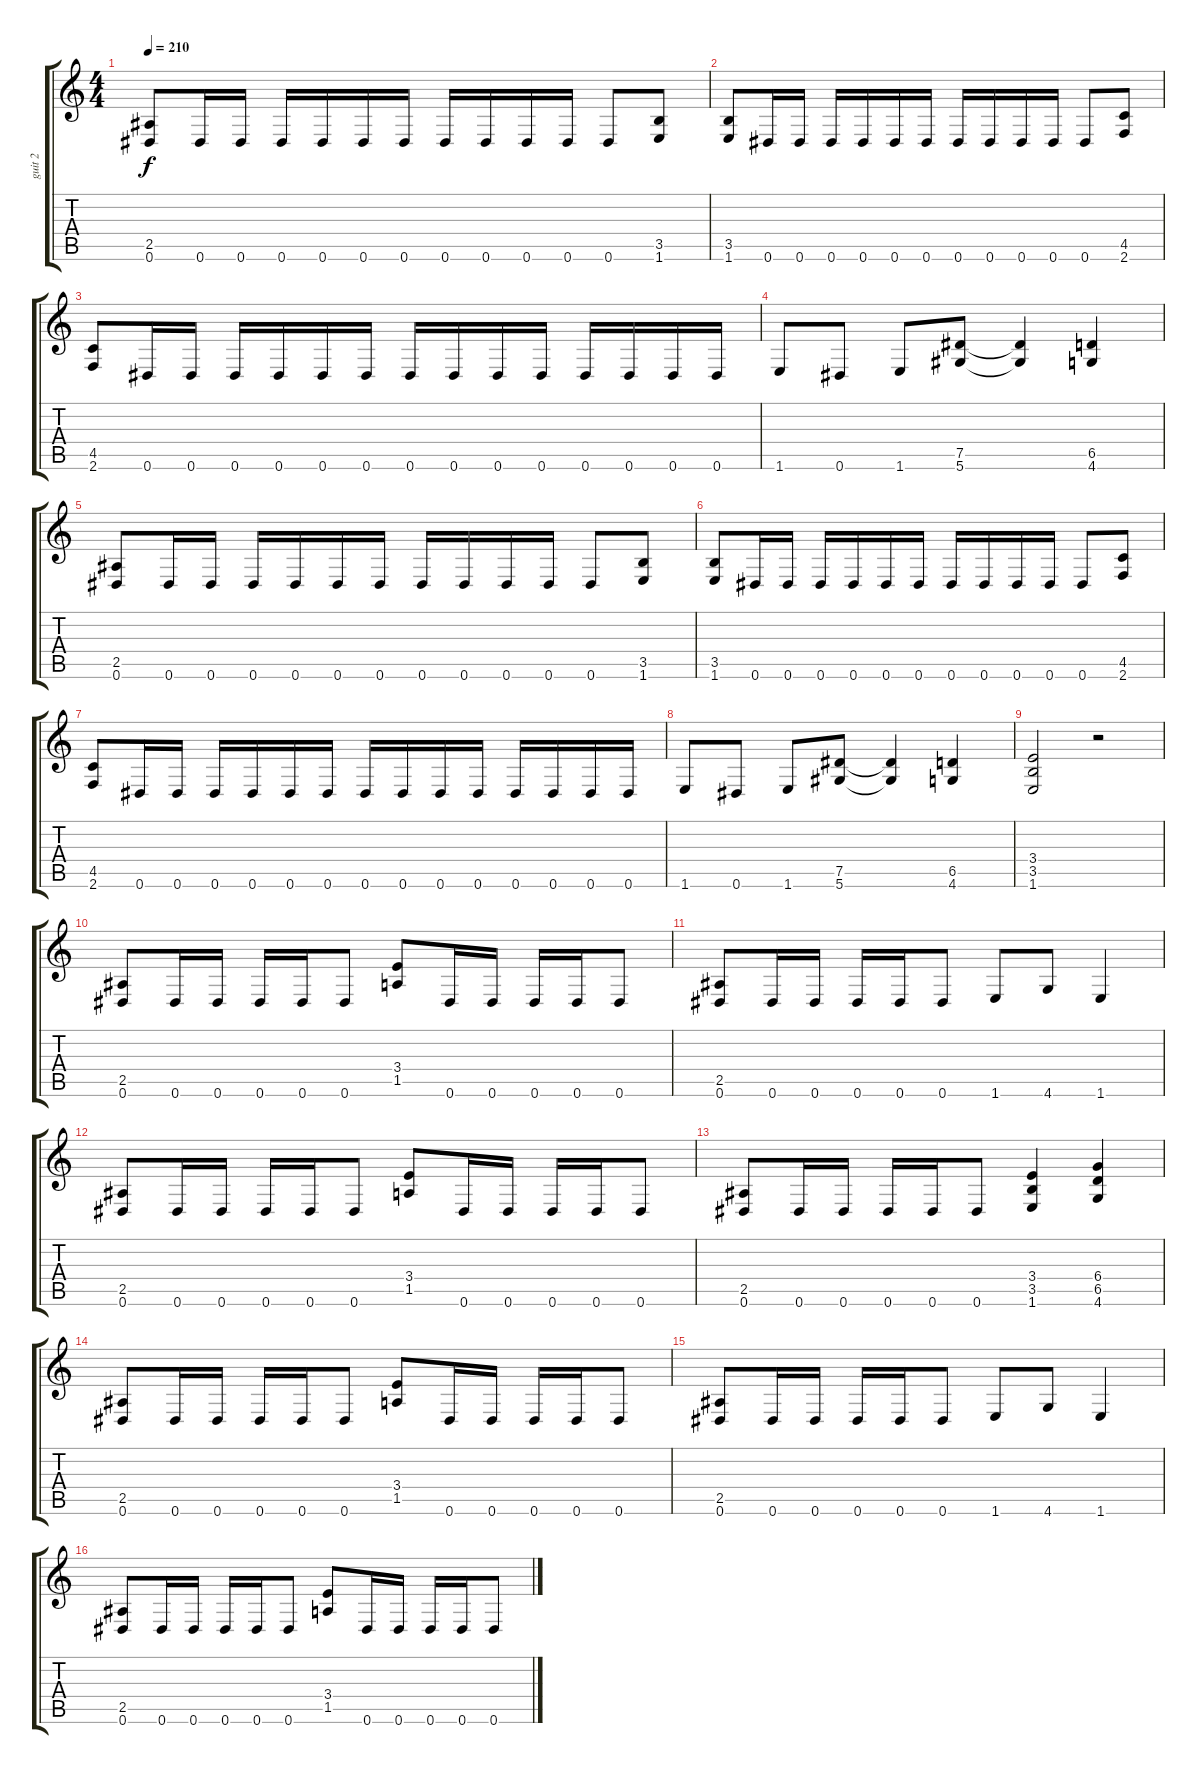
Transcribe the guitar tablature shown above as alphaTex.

\track ("guit 2" "guit 2") {instrument distortionguitar}
\staff {score tabs}
\tuning (Eb4 Bb3 Gb3 Db3 Ab2 Eb2) {hide}
\ts (4 4)
\tempo 210
\clef g2
\ks c
(2.5 0.6).8{dy f} 0.6.16 0.6.16 0.6.16 0.6.16 0.6.16 0.6.16 0.6.16 0.6.16 0.6.16 0.6.16 0.6.8 (3.5 1.6).8 |
(3.5 1.6).8 0.6.16 0.6.16 0.6.16 0.6.16 0.6.16 0.6.16 0.6.16 0.6.16 0.6.16 0.6.16 0.6.8 (4.5 2.6).8 |
(4.5 2.6).8 0.6.16 0.6.16 0.6.16 0.6.16 0.6.16 0.6.16 0.6.16 0.6.16 0.6.16 0.6.16 0.6.16 0.6.16 0.6.16 0.6.16 |
1.6.8 0.6.8 1.6.8 (7.5 5.6).8 (7.5{t} 5.6{t}).4 (6.5 4.6).4 |
(2.5 0.6).8 0.6.16 0.6.16 0.6.16 0.6.16 0.6.16 0.6.16 0.6.16 0.6.16 0.6.16 0.6.16 0.6.8 (3.5 1.6).8 |
(3.5 1.6).8 0.6.16 0.6.16 0.6.16 0.6.16 0.6.16 0.6.16 0.6.16 0.6.16 0.6.16 0.6.16 0.6.8 (4.5 2.6).8 |
(4.5 2.6).8 0.6.16 0.6.16 0.6.16 0.6.16 0.6.16 0.6.16 0.6.16 0.6.16 0.6.16 0.6.16 0.6.16 0.6.16 0.6.16 0.6.16 |
1.6.8 0.6.8 1.6.8 (7.5 5.6).8 (7.5{t} 5.6{t}).4 (6.5 4.6).4 |
(3.4 3.5 1.6).2 r.2 |
(2.5 0.6).8 0.6.16 0.6.16 0.6.16 0.6.16 0.6.8 (3.4 1.5).8 0.6.16 0.6.16 0.6.16 0.6.16 0.6.8 |
(2.5 0.6).8 0.6.16 0.6.16 0.6.16 0.6.16 0.6.8 1.6.8 4.6.8 1.6.4 |
(2.5 0.6).8 0.6.16 0.6.16 0.6.16 0.6.16 0.6.8 (3.4 1.5).8 0.6.16 0.6.16 0.6.16 0.6.16 0.6.8 |
(2.5 0.6).8 0.6.16 0.6.16 0.6.16 0.6.16 0.6.8 (3.4 3.5 1.6).4 (6.4 6.5 4.6).4 |
(2.5 0.6).8 0.6.16 0.6.16 0.6.16 0.6.16 0.6.8 (3.4 1.5).8 0.6.16 0.6.16 0.6.16 0.6.16 0.6.8 |
(2.5 0.6).8 0.6.16 0.6.16 0.6.16 0.6.16 0.6.8 1.6.8 4.6.8 1.6.4 |
(2.5 0.6).8 0.6.16 0.6.16 0.6.16 0.6.16 0.6.8 (3.4 1.5).8 0.6.16 0.6.16 0.6.16 0.6.16 0.6.8
